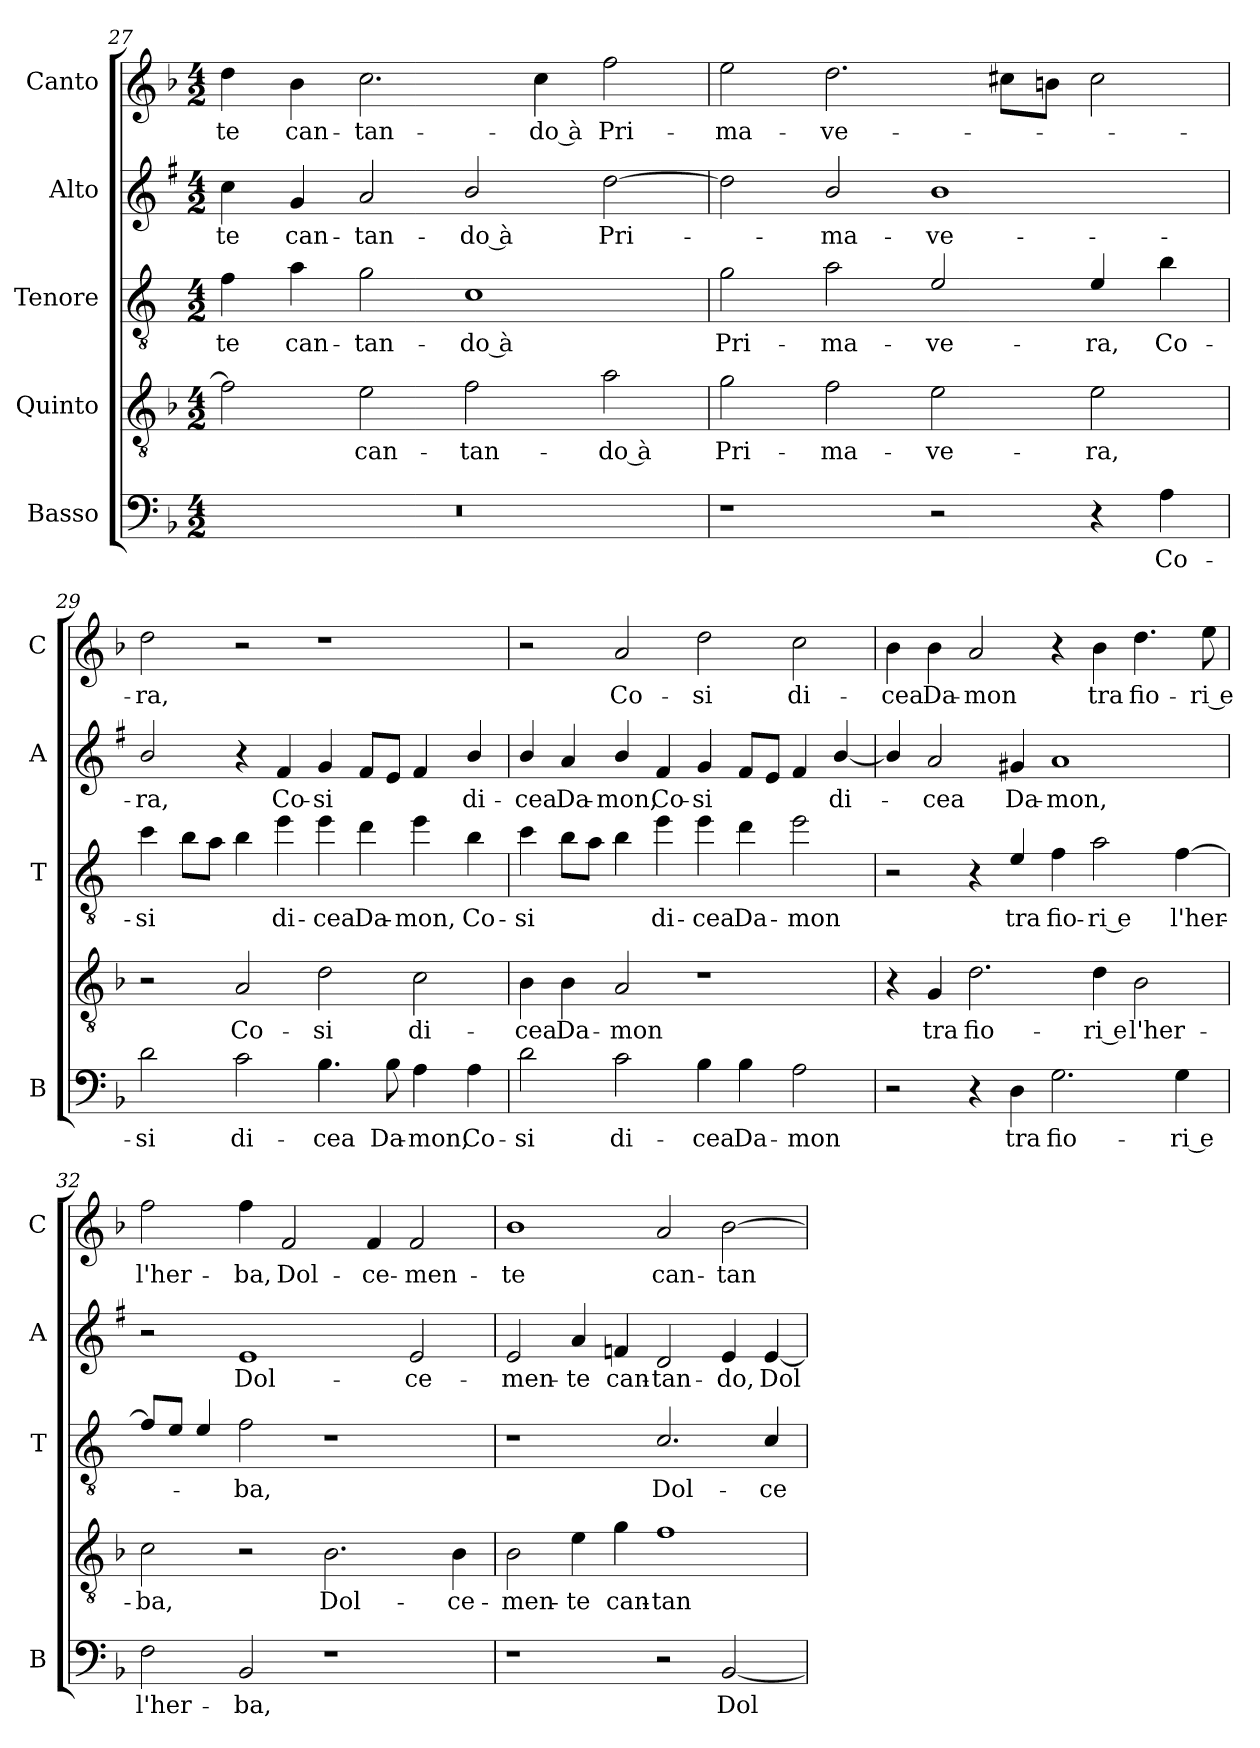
**kern	**text	**kern	**text	**kern	**text	**kern	**text	**kern	**text
*part5	*part5	*part4	*part4	*part3	*part3	*part2	*part2	*part1	*part1
*staff5	*staff5	*staff4	*staff4	*staff3	*staff3	*staff2	*staff2	*staff1	*staff1
*I"Basso	*	*I"Quinto	*	*I"Tenore	*	*I"Alto	*	*I"Canto	*
*I'B	*	*	*	*I'T	*	*I'A	*	*I'C	*
!!LO:LB:g=z
*clefF4	*	*clefGv2	*	*clefGv2	*	*clefG2	*	*clefG2	*
*	*	*	*	*ITrd4c7	*	*ITrd1c2	*	*	*
*k[b-]	*	*k[b-]	*	*k[b-]	*	*k[b-]	*	*k[b-]	*
*F:	*	*F:	*	*F:	*	*F:	*	*F:	*
*M4/2	*	*M4/2	*	*M4/2	*	*M4/2	*	*M4/2	*
=27	=27	=27	=27	=27	=27	=27	=27	=27	=27
!	!	!	!	!	!LO:LY:b	!	!LO:LY:b	!	!LO:LY:b
0r	.	2f\]	.	4B-\	-te	4b-\	-te	4dd\	-te
!	!	!	!	!	!LO:LY:b	!	!LO:LY:b	!	!LO:LY:b
.	.	.	.	4d\	can-	4f/	can-	4b-\	can-
!	!	!	!LO:LY:b	!	!LO:LY:b	!	!LO:LY:b	!	!LO:LY:b
.	.	2e\	can-	2c\	-tan-	2g/	-tan-	2.cc\	-tan-
!	!	!	!LO:LY:b	!	!LO:LY:b	!	!LO:LY:b	!	!
.	.	2f\	-tan-	1F	-do à	2a/	-do à	.	.
!	!	!	!	!	!	!	!	!	!LO:LY:b
.	.	.	.	.	.	.	.	4cc\	-do à
!	!	!	!LO:LY:b	!	!	!	!LO:LY:b	!	!LO:LY:b
.	.	2a\	-do à	.	.	[2cc\	Pri-	2ff\	Pri-
=28	=28	=28	=28	=28	=28	=28	=28	=28	=28
!	!	!	!LO:LY:b	!	!LO:LY:b	!	!	!	!LO:LY:b
1r	.	2g\	Pri-	2c\	Pri-	2cc\]	.	2ee\	-ma-
!	!	!	!LO:LY:b	!	!LO:LY:b	!	!LO:LY:b	!	!LO:LY:b
.	.	2f\	-ma-	2d\	-ma-	2a/	-ma-	2.dd\	-ve-
!	!	!	!LO:LY:b	!	!LO:LY:b	!	!LO:LY:b	!	!
2r	.	2e\	-ve-	2A/	-ve-	1a	-ve-	.	.
.	.	.	.	.	.	.	.	8cc#X\L	.
.	.	.	.	.	.	.	.	8bn\J	.
!	!	!	!LO:LY:b	!	!LO:LY:b	!	!	!	!
4r	.	2e\	-ra,	4A/	-ra,	.	.	2cc#\	.
!	!LO:LY:b	!	!	!	!LO:LY:b	!	!	!	!
4A\	Co-	.	.	4e\	Co-	.	.	.	.
=29	=29	=29	=29	=29	=29	=29	=29	=29	=29
!	!LO:LY:b	!	!	!	!LO:LY:b	!	!LO:LY:b	!	!LO:LY:b
2d\	-si	2r	.	4f\	-si	2a/	-ra,	2dd\	-ra,
.	.	.	.	8e\L	.	.	.	.	.
.	.	.	.	8d\J	.	.	.	.	.
!	!LO:LY:b	!	!LO:LY:b	!	!	!	!	!	!
2c\	di-	2A/	Co-	4e\	.	4r	.	2r	.
!	!	!	!	!	!LO:LY:b	!	!LO:LY:b	!	!
.	.	.	.	4a\	di-	4e/	Co-	.	.
!	!LO:LY:b	!	!LO:LY:b	!	!LO:LY:b	!	!LO:LY:b	!	!
4.B-\	-cea	2d\	-si	4a\	-cea	4f/	-si	1r	.
!	!	!	!	!	!LO:LY:b	!	!	!	!
.	.	.	.	4g\	Da-	8e/L	.	.	.
!	!LO:LY:b	!	!	!	!	!	!	!	!
8B-\	Da-	.	.	.	.	8d/J	.	.	.
!	!LO:LY:b	!	!LO:LY:b	!	!LO:LY:b	!	!	!	!
4A\	-mon,	2c\	di-	4a\	-mon,	4e/	.	.	.
!	!LO:LY:b	!	!	!	!LO:LY:b	!	!LO:LY:b	!	!
4A\	Co-	.	.	4e\	Co-	4a/	di-	.	.
!!LO:LB:g=z
=30	=30	=30	=30	=30	=30	=30	=30	=30	=30
!	!LO:LY:b	!	!LO:LY:b	!	!LO:LY:b	!	!LO:LY:b	!	!
2d\	-si	4B-\	-cea	4f\	-si	4a/	-cea	2r	.
!	!	!	!LO:LY:b	!	!	!	!LO:LY:b	!	!
.	.	4B-\	Da-	8e\L	.	4g/	Da-	.	.
.	.	.	.	8d\J	.	.	.	.	.
!	!LO:LY:b	!	!LO:LY:b	!	!	!	!LO:LY:b	!	!LO:LY:b
2c\	di-	2A/	-mon	4e\	.	4a/	-mon,	2a/	Co-
!	!	!	!	!	!LO:LY:b	!	!LO:LY:b	!	!
.	.	.	.	4a\	di-	4e/	Co-	.	.
!	!LO:LY:b	!	!	!	!LO:LY:b	!	!LO:LY:b	!	!LO:LY:b
4B-\	-cea	1r	.	4a\	-cea	4f/	-si	2dd\	-si
!	!LO:LY:b	!	!	!	!LO:LY:b	!	!	!	!
4B-\	Da-	.	.	4g\	Da-	8e/L	.	.	.
.	.	.	.	.	.	8d/J	.	.	.
!	!LO:LY:b	!	!	!	!LO:LY:b	!	!	!	!LO:LY:b
2A\	-mon	.	.	2a\	-mon	4e/	.	2cc\	di-
!	!	!	!	!	!	!	!LO:LY:b	!	!
.	.	.	.	.	.	[4a/	di-	.	.
=31	=31	=31	=31	=31	=31	=31	=31	=31	=31
!	!	!	!	!	!	!	!	!	!LO:LY:b
2r	.	4r	.	2r	.	4a/]	.	4b-\	-cea
!	!	!	!LO:LY:b	!	!	!	!LO:LY:b	!	!LO:LY:b
.	.	4G/	tra	.	.	2g/	-cea	4b-\	Da-
!	!	!	!LO:LY:b	!	!	!	!	!	!LO:LY:b
4r	.	2.d\	fio-	4r	.	.	.	2a/	-mon
!	!LO:LY:b	!	!	!	!LO:LY:b	!	!LO:LY:b	!	!
4D\	tra	.	.	4A/	tra	4f#X/	Da-	.	.
!	!LO:LY:b	!	!	!	!LO:LY:b	!	!LO:LY:b	!	!
2.G\	fio-	.	.	4B-\	fio-	1g	-mon,	4r	.
!	!	!	!LO:LY:b	!	!LO:LY:b	!	!	!	!LO:LY:b
.	.	4d\	-ri e	2d\	-ri e	.	.	4b-\	tra
!	!	!	!LO:LY:b	!	!	!	!	!	!LO:LY:b
.	.	2B-\	l'her-	.	.	.	.	4.dd\	fio-
!	!LO:LY:b	!	!	!	!LO:LY:b	!	!	!	!
4G\	-ri e	.	.	[4B-\	l'her-	.	.	.	.
!	!	!	!	!	!	!	!	!	!LO:LY:b
.	.	.	.	.	.	.	.	8ee\	-ri e
=32	=32	=32	=32	=32	=32	=32	=32	=32	=32
!	!LO:LY:b	!	!LO:LY:b	!	!	!	!	!	!LO:LY:b
2F\	l'her-	2c\	-ba,	8B-/L]	.	2r	.	2ff\	l'her-
.	.	.	.	8A/J	.	.	.	.	.
.	.	.	.	4A/	.	.	.	.	.
!	!LO:LY:b	!	!	!	!LO:LY:b	!	!LO:LY:b	!	!LO:LY:b
2BB-/	-ba,	2r	.	2B-\	-ba,	1d	Dol-	4ff\	-ba,
!	!	!	!	!	!	!	!	!	!LO:LY:b
.	.	.	.	.	.	.	.	2f/	Dol-
!	!	!	!LO:LY:b	!	!	!	!	!	!
1r	.	2.B-\	Dol-	1r	.	.	.	.	.
!	!	!	!	!	!	!	!	!	!LO:LY:b
.	.	.	.	.	.	.	.	4f/	-ce-
!	!	!	!	!	!	!	!LO:LY:b	!	!LO:LY:b
.	.	.	.	.	.	2d/	-ce-	2f/	-men-
!	!	!	!LO:LY:b	!	!	!	!	!	!
.	.	4B-\	-ce-	.	.	.	.	.	.
!!LO:PB:g=z
=33	=33	=33	=33	=33	=33	=33	=33	=33	=33
!	!	!	!LO:LY:b	!	!	!	!LO:LY:b	!	!LO:LY:b
1r	.	2B-\	-men-	1r	.	2d/	-men-	1b-	-te
!	!	!	!LO:LY:b	!	!	!	!LO:LY:b	!	!
.	.	4e\	-te	.	.	4g/	-te	.	.
!	!	!	!LO:LY:b	!	!	!	!LO:LY:b	!	!
.	.	4g\	can-	.	.	4e-X/	can-	.	.
!	!	!	!LO:LY:b	!	!LO:LY:b	!	!LO:LY:b	!	!LO:LY:b
2r	.	1f	-tan-	2.F/	Dol-	2c/	-tan-	2a/	can-
!	!LO:LY:b	!	!	!	!	!	!LO:LY:b	!	!LO:LY:b
[2BB-/	Dol-	.	.	.	.	4d/	-do,	[2b-\	-tan-
!	!	!	!	!	!LO:LY:b	!	!LO:LY:b	!	!
.	.	.	.	4F/	-ce-	[4d/	Dol-	.	.
=	=	=	=	=	=	=	=	=	=
*-	*-	*-	*-	*-	*-	*-	*-	*-	*-
